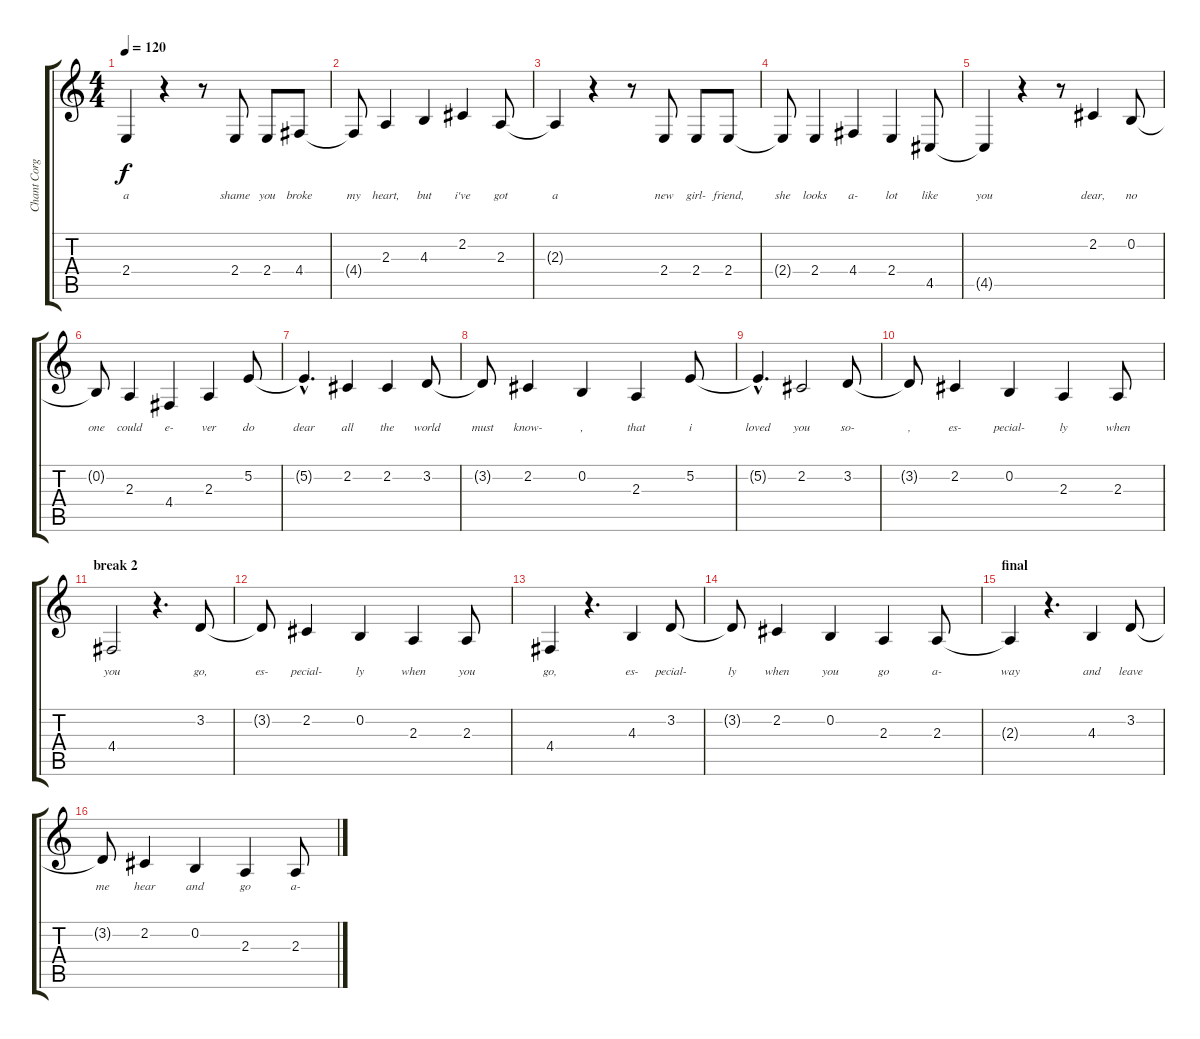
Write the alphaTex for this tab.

\track ("Chant Corgan" "Chant Corg") {instrument drawbarorgan}
\staff {score tabs}
\tuning (E4 B3 G3 D3 A2 E2) {hide}
\ts (4 4)
\tempo 120
\clef g2
\ks c
2.4{t}.4{lyrics (0 "") lyrics (1 "a") lyrics (2 "") lyrics (3 "") lyrics (4 "") dy f} r.4 r.8 2.4.8{lyrics (0 "") lyrics (1 "shame") lyrics (2 "") lyrics (3 "") lyrics (4 "")} 2.4.8{lyrics (0 "") lyrics (1 "you") lyrics (2 "") lyrics (3 "") lyrics (4 "")} 4.4.8{lyrics (0 "") lyrics (1 "broke") lyrics (2 "") lyrics (3 "") lyrics (4 "")} |
4.4{t}.8{lyrics (0 "") lyrics (1 "my") lyrics (2 "") lyrics (3 "") lyrics (4 "")} 2.3.4{lyrics (0 "") lyrics (1 "heart,") lyrics (2 "") lyrics (3 "") lyrics (4 "")} 4.3.4{lyrics (0 "") lyrics (1 "but") lyrics (2 "") lyrics (3 "") lyrics (4 "")} 2.2.4{lyrics (0 "") lyrics (1 "i've") lyrics (2 "") lyrics (3 "") lyrics (4 "")} 2.3.8{lyrics (0 "") lyrics (1 "got") lyrics (2 "") lyrics (3 "") lyrics (4 "")} |
2.3{t}.4{lyrics (0 "") lyrics (1 "a") lyrics (2 "") lyrics (3 "") lyrics (4 "")} r.4 r.8 2.4.8{lyrics (0 "") lyrics (1 "new") lyrics (2 "") lyrics (3 "") lyrics (4 "")} 2.4.8{lyrics (0 "") lyrics (1 "girl-") lyrics (2 "") lyrics (3 "") lyrics (4 "")} 2.4.8{lyrics (0 "") lyrics (1 "friend,") lyrics (2 "") lyrics (3 "") lyrics (4 "")} |
2.4{t}.8{lyrics (0 "") lyrics (1 "she") lyrics (2 "") lyrics (3 "") lyrics (4 "")} 2.4.4{lyrics (0 "") lyrics (1 "looks") lyrics (2 "") lyrics (3 "") lyrics (4 "")} 4.4.4{lyrics (0 "") lyrics (1 "a-") lyrics (2 "") lyrics (3 "") lyrics (4 "")} 2.4.4{lyrics (0 "") lyrics (1 "lot") lyrics (2 "") lyrics (3 "") lyrics (4 "")} 4.5.8{lyrics (0 "") lyrics (1 "like") lyrics (2 "") lyrics (3 "") lyrics (4 "")} |
4.5{t}.4{lyrics (0 "") lyrics (1 "you") lyrics (2 "") lyrics (3 "") lyrics (4 "")} r.4 r.8 2.2.4{lyrics (0 "") lyrics (1 "dear,") lyrics (2 "") lyrics (3 "") lyrics (4 "")} 0.2.8{lyrics (0 "") lyrics (1 "no") lyrics (2 "") lyrics (3 "") lyrics (4 "")} |
0.2{t}.8{lyrics (0 "") lyrics (1 "one") lyrics (2 "") lyrics (3 "") lyrics (4 "")} 2.3.4{lyrics (0 "") lyrics (1 "could") lyrics (2 "") lyrics (3 "") lyrics (4 "")} 4.4.4{lyrics (0 "") lyrics (1 "e-") lyrics (2 "") lyrics (3 "") lyrics (4 "")} 2.3.4{lyrics (0 "") lyrics (1 "ver") lyrics (2 "") lyrics (3 "") lyrics (4 "")} 5.2.8{lyrics (0 "") lyrics (1 "do") lyrics (2 "") lyrics (3 "") lyrics (4 "")} |
5.2{hac t}.4{d lyrics (0 "") lyrics (1 "dear") lyrics (2 "") lyrics (3 "") lyrics (4 "")} 2.2.4{lyrics (0 "") lyrics (1 "all") lyrics (2 "") lyrics (3 "") lyrics (4 "")} 2.2.4{lyrics (0 "") lyrics (1 "the") lyrics (2 "") lyrics (3 "") lyrics (4 "")} 3.2.8{lyrics (0 "") lyrics (1 "world") lyrics (2 "") lyrics (3 "") lyrics (4 "")} |
3.2{t}.8{lyrics (0 "") lyrics (1 "must") lyrics (2 "") lyrics (3 "") lyrics (4 "")} 2.2.4{lyrics (0 "") lyrics (1 "know-") lyrics (2 "") lyrics (3 "") lyrics (4 "")} 0.2.4{lyrics (0 "") lyrics (1 ",") lyrics (2 "") lyrics (3 "") lyrics (4 "")} 2.3.4{lyrics (0 "") lyrics (1 "that") lyrics (2 "") lyrics (3 "") lyrics (4 "")} 5.2.8{lyrics (0 "") lyrics (1 "i") lyrics (2 "") lyrics (3 "") lyrics (4 "")} |
5.2{hac t}.4{d lyrics (0 "") lyrics (1 "loved") lyrics (2 "") lyrics (3 "") lyrics (4 "")} 2.2.2{lyrics (0 "") lyrics (1 "you") lyrics (2 "") lyrics (3 "") lyrics (4 "")} 3.2.8{lyrics (0 "") lyrics (1 "so-") lyrics (2 "") lyrics (3 "") lyrics (4 "")} |
3.2{t}.8{lyrics (0 "") lyrics (1 ",") lyrics (2 "") lyrics (3 "") lyrics (4 "")} 2.2.4{lyrics (0 "") lyrics (1 "es-") lyrics (2 "") lyrics (3 "") lyrics (4 "")} 0.2.4{lyrics (0 "") lyrics (1 "pecial-") lyrics (2 "") lyrics (3 "") lyrics (4 "")} 2.3.4{lyrics (0 "") lyrics (1 "ly") lyrics (2 "") lyrics (3 "") lyrics (4 "")} 2.3.8{lyrics (0 "") lyrics (1 "when") lyrics (2 "") lyrics (3 "") lyrics (4 "")} |
\section ("" "break 2")
4.4.2{lyrics (0 "") lyrics (1 "you") lyrics (2 "") lyrics (3 "") lyrics (4 "")} r.4{d} 3.2.8{lyrics (0 "") lyrics (1 "go,") lyrics (2 "") lyrics (3 "") lyrics (4 "")} |
3.2{t}.8{lyrics (0 "") lyrics (1 "es-") lyrics (2 "") lyrics (3 "") lyrics (4 "")} 2.2.4{lyrics (0 "") lyrics (1 "pecial-") lyrics (2 "") lyrics (3 "") lyrics (4 "")} 0.2.4{lyrics (0 "") lyrics (1 "ly") lyrics (2 "") lyrics (3 "") lyrics (4 "")} 2.3.4{lyrics (0 "") lyrics (1 "when") lyrics (2 "") lyrics (3 "") lyrics (4 "")} 2.3.8{lyrics (0 "") lyrics (1 "you") lyrics (2 "") lyrics (3 "") lyrics (4 "")} |
4.4.4{lyrics (0 "") lyrics (1 "go,") lyrics (2 "") lyrics (3 "") lyrics (4 "")} r.4{d} 4.3.4{lyrics (0 "") lyrics (1 "es-") lyrics (2 "") lyrics (3 "") lyrics (4 "")} 3.2.8{lyrics (0 "") lyrics (1 "pecial-") lyrics (2 "") lyrics (3 "") lyrics (4 "")} |
3.2{t}.8{lyrics (0 "") lyrics (1 "ly") lyrics (2 "") lyrics (3 "") lyrics (4 "")} 2.2.4{lyrics (0 "") lyrics (1 "when") lyrics (2 "") lyrics (3 "") lyrics (4 "")} 0.2.4{lyrics (0 "") lyrics (1 "you") lyrics (2 "") lyrics (3 "") lyrics (4 "")} 2.3.4{lyrics (0 "") lyrics (1 "go") lyrics (2 "") lyrics (3 "") lyrics (4 "")} 2.3.8{lyrics (0 "") lyrics (1 "a-") lyrics (2 "") lyrics (3 "") lyrics (4 "")} |
\section ("" "final")
2.3{t}.4{lyrics (0 "") lyrics (1 "way") lyrics (2 "") lyrics (3 "") lyrics (4 "")} r.4{d} 4.3.4{lyrics (0 "") lyrics (1 "and") lyrics (2 "") lyrics (3 "") lyrics (4 "")} 3.2.8{lyrics (0 "") lyrics (1 "leave") lyrics (2 "") lyrics (3 "") lyrics (4 "")} |
3.2{t}.8{lyrics (0 "") lyrics (1 "me") lyrics (2 "") lyrics (3 "") lyrics (4 "")} 2.2.4{lyrics (0 "") lyrics (1 "hear") lyrics (2 "") lyrics (3 "") lyrics (4 "")} 0.2.4{lyrics (0 "") lyrics (1 "and") lyrics (2 "") lyrics (3 "") lyrics (4 "")} 2.3.4{lyrics (0 "") lyrics (1 "go") lyrics (2 "") lyrics (3 "") lyrics (4 "")} 2.3.8{lyrics (0 "") lyrics (1 "a-") lyrics (2 "") lyrics (3 "") lyrics (4 "")}
